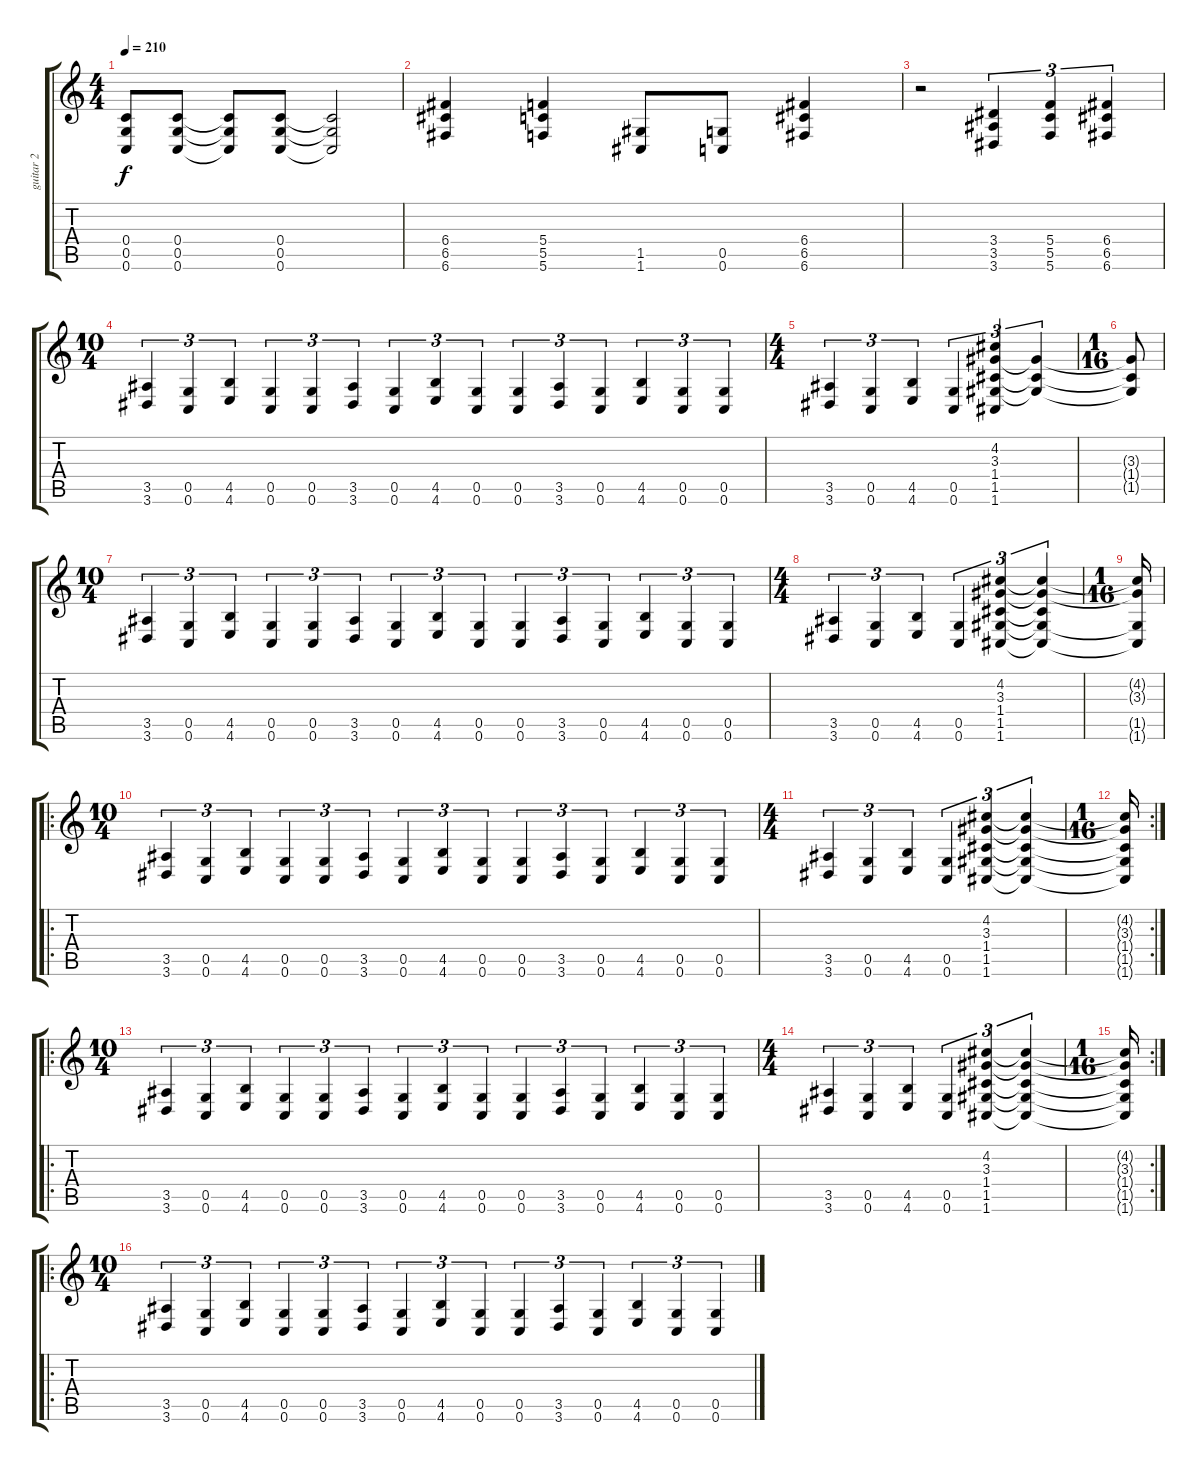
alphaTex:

\track ("guitar 2" "guitar 2") {instrument overdrivenguitar}
\staff {score tabs}
\tuning (D4 A3 F3 C3 G2 C2) {hide}
\ts (4 4)
\tempo 210
\clef g2
\ks c
(0.4 0.5 0.6).8{dy f} (0.4 0.5 0.6).8 (0.4{t} 0.5{t} 0.6{t}).8 (0.4 0.5 0.6).8 (0.4{t} 0.5{t} 0.6{t}).2 |
(6.4 6.5 6.6).4 (5.4 5.5 5.6).4 (1.5 1.6).8 (0.5 0.6).8 (6.4 6.5 6.6).4 |
r.2 (3.4 3.5 3.6).4{tu (3 2)} (5.4 5.5 5.6).4{tu (3 2)} (6.4 6.5 6.6).4{tu (3 2)} |
\ts (10 4)
(3.5 3.6).4{tu (3 2)} (0.5 0.6).4{tu (3 2)} (4.5 4.6).4{tu (3 2)} (0.5 0.6).4{tu (3 2)} (0.5 0.6).4{tu (3 2)} (3.5 3.6).4{tu (3 2)} (0.5 0.6).4{tu (3 2)} (4.5 4.6).4{tu (3 2)} (0.5 0.6).4{tu (3 2)} (0.5 0.6).4{tu (3 2)} (3.5 3.6).4{tu (3 2)} (0.5 0.6).4{tu (3 2)} (4.5 4.6).4{tu (3 2)} (0.5 0.6).4{tu (3 2)} (0.5 0.6).4{tu (3 2)} |
\ts (4 4)
(3.5 3.6).4{tu (3 2)} (0.5 0.6).4{tu (3 2)} (4.5 4.6).4{tu (3 2)} (0.5 0.6).4{tu (3 2)} (4.2 3.3 1.4 1.5 1.6).4{tu (3 2)} (3.3{t} 1.4{t} 1.5{t}).4{tu (3 2)} |
\ts (1 16)
(3.3{t} 1.4{t} 1.5{t}).8 |
\ts (10 4)
(3.5 3.6).4{tu (3 2)} (0.5 0.6).4{tu (3 2)} (4.5 4.6).4{tu (3 2)} (0.5 0.6).4{tu (3 2)} (0.5 0.6).4{tu (3 2)} (3.5 3.6).4{tu (3 2)} (0.5 0.6).4{tu (3 2)} (4.5 4.6).4{tu (3 2)} (0.5 0.6).4{tu (3 2)} (0.5 0.6).4{tu (3 2)} (3.5 3.6).4{tu (3 2)} (0.5 0.6).4{tu (3 2)} (4.5 4.6).4{tu (3 2)} (0.5 0.6).4{tu (3 2)} (0.5 0.6).4{tu (3 2)} |
\ts (4 4)
(3.5 3.6).4{tu (3 2)} (0.5 0.6).4{tu (3 2)} (4.5 4.6).4{tu (3 2)} (0.5 0.6).4{tu (3 2)} (4.2 3.3 1.4 1.5 1.6).4{tu (3 2)} (4.2{t} 3.3{t} 1.4{t} 1.5{t} 1.6{t}).4{tu (3 2)} |
\ts (1 16)
(4.2{t} 3.3{t} 1.5{t} 1.6{t}).16 |
\ro
\ts (10 4)
(3.5 3.6).4{tu (3 2)} (0.5 0.6).4{tu (3 2)} (4.5 4.6).4{tu (3 2)} (0.5 0.6).4{tu (3 2)} (0.5 0.6).4{tu (3 2)} (3.5 3.6).4{tu (3 2)} (0.5 0.6).4{tu (3 2)} (4.5 4.6).4{tu (3 2)} (0.5 0.6).4{tu (3 2)} (0.5 0.6).4{tu (3 2)} (3.5 3.6).4{tu (3 2)} (0.5 0.6).4{tu (3 2)} (4.5 4.6).4{tu (3 2)} (0.5 0.6).4{tu (3 2)} (0.5 0.6).4{tu (3 2)} |
\ts (4 4)
(3.5 3.6).4{tu (3 2)} (0.5 0.6).4{tu (3 2)} (4.5 4.6).4{tu (3 2)} (0.5 0.6).4{tu (3 2)} (4.2 3.3 1.4 1.5 1.6).4{tu (3 2)} (4.2{t} 3.3{t} 1.4{t} 1.5{t} 1.6{t}).4{tu (3 2)} |
\rc 2
\ts (1 16)
(4.2{t} 3.3{t} 1.4{t} 1.5{t} 1.6{t}).16 |
\ro
\ts (10 4)
(3.5 3.6).4{tu (3 2)} (0.5 0.6).4{tu (3 2)} (4.5 4.6).4{tu (3 2)} (0.5 0.6).4{tu (3 2)} (0.5 0.6).4{tu (3 2)} (3.5 3.6).4{tu (3 2)} (0.5 0.6).4{tu (3 2)} (4.5 4.6).4{tu (3 2)} (0.5 0.6).4{tu (3 2)} (0.5 0.6).4{tu (3 2)} (3.5 3.6).4{tu (3 2)} (0.5 0.6).4{tu (3 2)} (4.5 4.6).4{tu (3 2)} (0.5 0.6).4{tu (3 2)} (0.5 0.6).4{tu (3 2)} |
\ts (4 4)
(3.5 3.6).4{tu (3 2)} (0.5 0.6).4{tu (3 2)} (4.5 4.6).4{tu (3 2)} (0.5 0.6).4{tu (3 2)} (4.2 3.3 1.4 1.5 1.6).4{tu (3 2)} (4.2{t} 3.3{t} 1.4{t} 1.5{t} 1.6{t}).4{tu (3 2)} |
\rc 2
\ts (1 16)
(4.2{t} 3.3{t} 1.4{t} 1.5{t} 1.6{t}).16 |
\ro
\ts (10 4)
(3.5 3.6).4{tu (3 2)} (0.5 0.6).4{tu (3 2)} (4.5 4.6).4{tu (3 2)} (0.5 0.6).4{tu (3 2)} (0.5 0.6).4{tu (3 2)} (3.5 3.6).4{tu (3 2)} (0.5 0.6).4{tu (3 2)} (4.5 4.6).4{tu (3 2)} (0.5 0.6).4{tu (3 2)} (0.5 0.6).4{tu (3 2)} (3.5 3.6).4{tu (3 2)} (0.5 0.6).4{tu (3 2)} (4.5 4.6).4{tu (3 2)} (0.5 0.6).4{tu (3 2)} (0.5 0.6).4{tu (3 2)}
